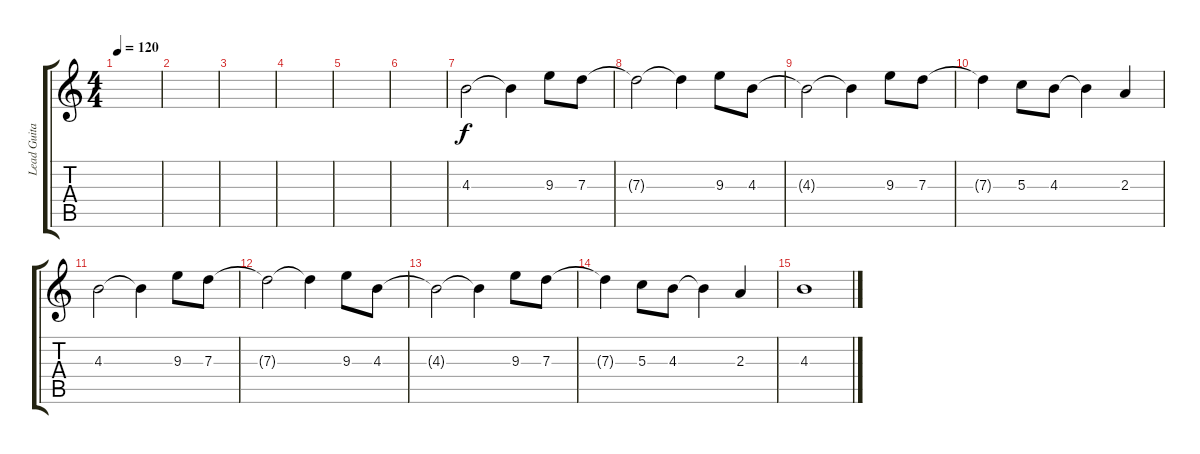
\track ("Lead Guitar" "Lead Guita") {instrument overdrivenguitar}
\staff {score tabs}
\tuning (E4 B3 G3 D3 A2 E2) {hide}
\ts (4 4)
\tempo 120
\clef g2
\ks c
|
|
|
|
|
|
4.3.2 4.3{t}.4 9.3.8 7.3.8 |
7.3{t}.2 7.3{t}.4 9.3.8 4.3.8 |
4.3{t}.2 4.3{t}.4 9.3.8 7.3.8 |
7.3{t}.4 5.3.8 4.3.8 4.3{t}.4 2.3.4 |
4.3.2 4.3{t}.4 9.3.8 7.3.8 |
7.3{t}.2 7.3{t}.4 9.3.8 4.3.8 |
4.3{t}.2 4.3{t}.4 9.3.8 7.3.8 |
7.3{t}.4 5.3.8 4.3.8 4.3{t}.4 2.3.4 |
4.3.1
